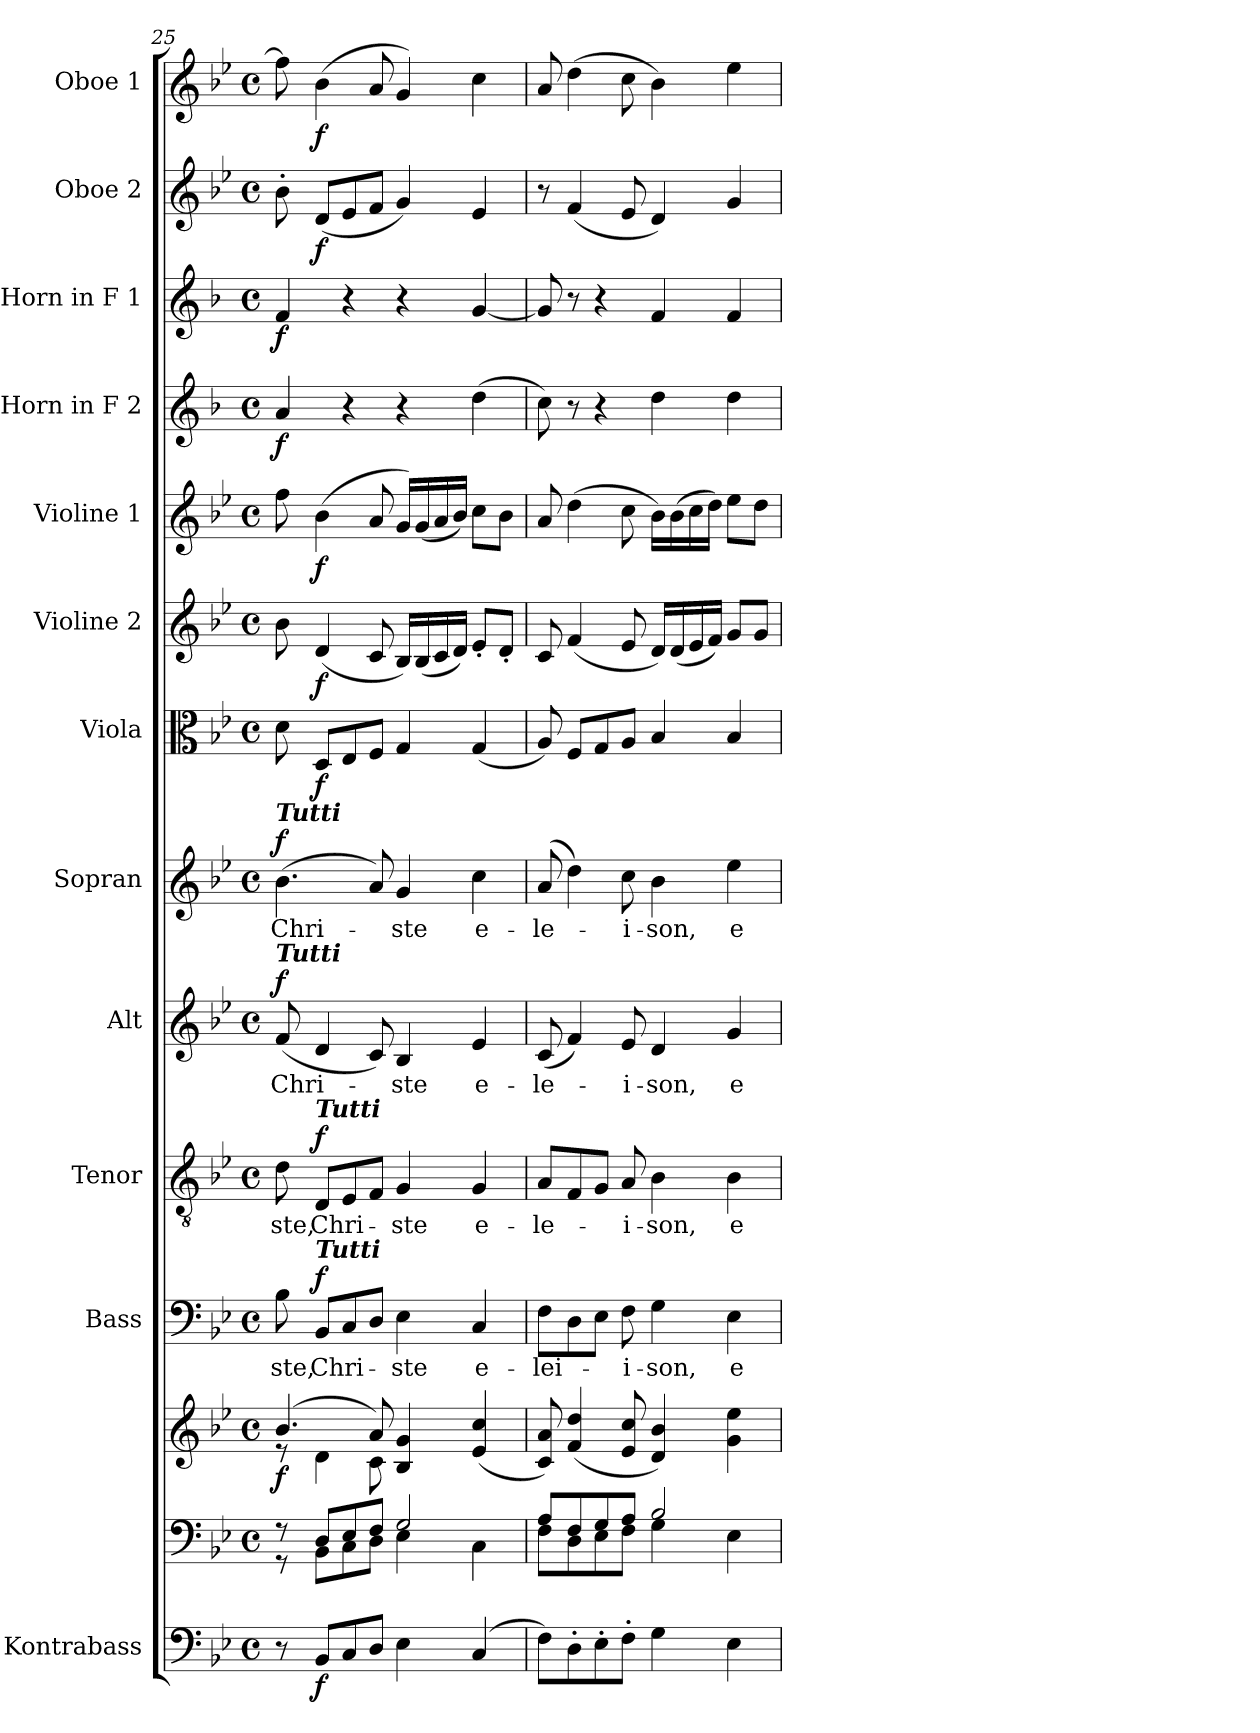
**kern	**dynam	**kern	**kern	**dynam	**kern	**text	**dynam	**kern	**text	**dynam	**kern	**text	**dynam	**kern	**text	**dynam	**kern	**dynam	**kern	**dynam	**kern	**dynam	**kern	**dynam	**kern	**dynam	**kern	**dynam	**kern	**dynam
*part13	*part13	*part12	*part12	*part12	*part11	*part11	*part11	*part10	*part10	*part10	*part9	*part9	*part9	*part8	*part8	*part8	*part7	*part7	*part6	*part6	*part5	*part5	*part4	*part4	*part3	*part3	*part2	*part2	*part1	*part1
*staff14	*staff14	*staff13	*staff12	*staff12/13	*staff11	*staff11	*staff11	*staff10	*staff10	*staff10	*staff9	*staff9	*staff9	*staff8	*staff8	*staff8	*staff7	*staff7	*staff6	*staff6	*staff5	*staff5	*staff4	*staff4	*staff3	*staff3	*staff2	*staff2	*staff1	*staff1
*I"Kontrabass	*	*	*	*	*I"Bass	*	*	*I"Tenor	*	*	*I"Alt	*	*	*I"Sopran	*	*	*I"Viola	*	*I"Violine 2	*	*I"Violine 1	*	*I"Horn in F 2	*	*I"Horn in F 1	*	*I"Oboe 2	*	*I"Oboe 1	*
*I'Kb.	*	*	*	*	*I'B.	*	*	*I'T.	*	*	*I'A.	*	*	*I'S.	*	*	*I'Vla.	*	*I'Vl. 2	*	*I'Vl. 1	*	*	*	*	*	*I'Ob. 2	*	*I'Ob. 1	*
!!LO:PB:g=z
*clefF4	*	*clefF4	*clefG2	*	*clefF4	*	*	*clefGv2	*	*	*clefG2	*	*	*clefG2	*	*	*clefC3	*	*clefG2	*	*clefG2	*	*clefG2	*	*clefG2	*	*clefG2	*	*clefG2	*
*ITrd7c12	*	*	*	*	*	*	*	*	*	*	*	*	*	*	*	*	*	*	*	*	*	*	*ITrd4c7	*	*ITrd4c7	*	*	*	*	*
*k[b-e-]	*	*k[b-e-]	*k[b-e-]	*	*k[b-e-]	*	*	*k[b-e-]	*	*	*k[b-e-]	*	*	*k[b-e-]	*	*	*k[b-e-]	*	*k[b-e-]	*	*k[b-e-]	*	*k[b-e-]	*	*k[b-e-]	*	*k[b-e-]	*	*k[b-e-]	*
*B-:	*	*B-:	*B-:	*	*B-:	*	*	*B-:	*	*	*B-:	*	*	*B-:	*	*	*B-:	*	*B-:	*	*B-:	*	*B-:	*	*B-:	*	*B-:	*	*B-:	*
*M4/4	*	*M4/4	*M4/4	*	*M4/4	*	*	*M4/4	*	*	*M4/4	*	*	*M4/4	*	*	*M4/4	*	*M4/4	*	*M4/4	*	*M4/4	*	*M4/4	*	*M4/4	*	*M4/4	*
*met(c)	*	*met(c)	*met(c)	*	*met(c)	*	*	*met(c)	*	*	*met(c)	*	*	*met(c)	*	*	*met(c)	*	*met(c)	*	*met(c)	*	*met(c)	*	*met(c)	*	*met(c)	*	*met(c)	*
=25	=25	=25	=25	=25	=25	=25	=25	=25	=25	=25	=25	=25	=25	=25	=25	=25	=25	=25	=25	=25	=25	=25	=25	=25	=25	=25	=25	=25	=25	=25
*	*	*^	*^	*	*	*	*	*	*	*	*	*	*	*	*	*	*	*	*	*	*	*	*	*	*	*	*	*	*	*
!	!	!	!	!	!	!	!	!	!	!	!	!	!	!	!	!LO:TX:a:Bi:t=Tutti	!	!	!	!	!	!	!	!	!	!	!	!	!	!	!	!
!	!	!	!	!	!	!	!	!	!	!	!	!	!LO:TX:a:Bi:t=Tutti	!	!	!	!	!	!	!	!	!	!	!	!	!	!	!	!	!	!	!
!	!	!	!	!	!	!LO:DY:b	!	!LO:LY:b	!	!	!LO:LY:b	!	!	!LO:LY:b	!LO:DY:a	!	!LO:LY:b	!LO:DY:a	!	!	!	!	!	!	!	!LO:DY:b	!	!LO:DY:b	!	!	!	!
8r	.	8r	8r	(4.b-/	8rd	f	8B-\	-ste,	.	8d\	-ste,	.	(<8f/	Chri-	f	(>4.b-\	Chri-	f	8d\	.	8b-\	.	8ff\	.	4d/	f	4B-/	f	8b-'>\	.	8ff\]	.
!	!	!	!	!	!	!	!	!	!	!LO:TX:a:Bi:t=Tutti	!	!	!	!	!	!	!	!	!	!	!	!	!	!	!	!	!	!	!	!	!	!
!	!	!	!	!	!	!	!LO:TX:a:Bi:t=Tutti	!	!	!	!	!	!	!	!	!	!	!	!	!	!	!	!	!	!	!	!	!	!	!	!	!
!	!LO:DY:b	!	!	!	!	!	!	!LO:LY:b	!LO:DY:a	!	!LO:LY:b	!LO:DY:a	!	!	!	!	!	!	!	!LO:DY:b	!	!LO:DY:b	!	!LO:DY:b	!	!	!	!	!	!LO:DY:b	!	!LO:DY:b
8BBB-/L	f	8D/L	8BB-\L	.	4d\	.	8BB-/L	Chri-	f	8D/L	Chri-	f	4d/	.	.	.	.	.	8D/L	f	(<4d/	f	(<4b-\	f	.	.	.	.	(<8d/L	f	(<4b-\	f
8CC/	.	8E-/	8C\	.	.	.	8C/	.	.	8E-/	.	.	.	.	.	.	.	.	8E-/	.	.	.	.	.	4r	.	4r	.	8e-/	.	.	.
8DD/J	.	8F/J	8D\J	8a/)	8c\	.	8D/J	.	.	8F/J	.	.	8c/)	.	.	8a/)	.	.	8F/J	.	8c/	.	8a/	.	.	.	.	.	8f/J	.	8a/	.
!	!	!	!	!	!	!	!	!LO:LY:b	!	!	!LO:LY:b	!	!	!LO:LY:b	!	!	!LO:LY:b	!	!	!	!	!	!	!	!	!	!	!	!	!	!	!
4EE-\	.	2G/	4E-\	4B-/ 4g/	2ryy	.	4E-\	-ste	.	4G/	-ste	.	4B-/	-ste	.	4g/	-ste	.	4G/	.	16B-/LL)	.	16g/LL)	.	4r	.	4r	.	4g/)	.	4g/)	.
.	.	.	.	.	.	.	.	.	.	.	.	.	.	.	.	.	.	.	.	.	(<16B-/	.	(<16g/	.	.	.	.	.	.	.	.	.
.	.	.	.	.	.	.	.	.	.	.	.	.	.	.	.	.	.	.	.	.	16c/	.	16a/	.	.	.	.	.	.	.	.	.
.	.	.	.	.	.	.	.	.	.	.	.	.	.	.	.	.	.	.	.	.	16d/JJ)	.	16b-/JJ)	.	.	.	.	.	.	.	.	.
!	!	!	!	!	!	!	!	!LO:LY:b	!	!	!LO:LY:b	!	!	!LO:LY:b	!	!	!LO:LY:b	!	!	!	!	!	!	!	!	!	!	!	!	!	!	!
(4CC/	.	.	4C\	(<4e-/ 4cc/	.	.	4C/	e-	.	4G/	e-	.	4e-/	e-	.	4cc\	e-	.	(<4G/	.	8e-'</L	.	8cc\L	.	(>4g\	.	[4c/	.	4e-/	.	4cc\	.
.	.	.	.	.	.	.	.	.	.	.	.	.	.	.	.	.	.	.	.	.	8d'</J	.	8b-\J	.	.	.	.	.	.	.	.	.
*	*	*	*	*v	*v	*	*	*	*	*	*	*	*	*	*	*	*	*	*	*	*	*	*	*	*	*	*	*	*	*	*	*
=26	=26	=26	=26	=26	=26	=26	=26	=26	=26	=26	=26	=26	=26	=26	=26	=26	=26	=26	=26	=26	=26	=26	=26	=26	=26	=26	=26	=26	=26	=26	=26
!	!	!	!	!	!	!	!LO:LY:b	!	!	!LO:LY:b	!	!	!LO:LY:b	!	!	!LO:LY:b	!	!	!	!	!	!	!	!	!	!	!	!	!	!	!
8FF\L)	.	8A/L	8F\L	8c/ 8a/)	.	8F\L	-lei-	.	8A/L	-le-	.	(<8c/	-le-	.	(8a/	-le-	.	8A/)	.	8c/	.	8a/	.	8f\)	.	8c/]	.	8r	.	8a/	.
8DD'>\	.	8F/	8D\	(<4f/ 4dd/	.	8D\	.	.	8F/	.	.	4f/)	.	.	4dd\)	.	.	8F/L	.	(<4f/	.	(>4dd\	.	8r	.	8r	.	(<4f/	.	(>4dd\	.
8EE-'>\	.	8G/	8E-\	.	.	8E-\J	.	.	8G/J	.	.	.	.	.	.	.	.	8G/	.	.	.	.	.	4r	.	4r	.	.	.	.	.
!	!	!	!	!	!	!	!LO:LY:b	!	!	!LO:LY:b	!	!	!LO:LY:b	!	!	!LO:LY:b	!	!	!	!	!	!	!	!	!	!	!	!	!	!	!
8FF'>\J	.	8A/J	8F\J	8e-/ 8cc/	.	8F\	-i-	.	8A/	-i-	.	8e-/	-i-	.	8cc\	-i-	.	8A/J	.	8e-/	.	8cc\	.	.	.	.	.	8e-/	.	8cc\	.
!	!	!	!	!	!	!	!LO:LY:b	!	!	!LO:LY:b	!	!	!LO:LY:b	!	!	!LO:LY:b	!	!	!	!	!	!	!	!	!	!	!	!	!	!	!
4GG\	.	2B-/	4G\	4d/ 4b-/)	.	4G\	-son,	.	4B-\	-son,	.	4d/	-son,	.	4b-\	-son,	.	4B-/	.	16d/LL)	.	16b-\LL)	.	4g\	.	4B-/	.	4d/)	.	4b-\)	.
.	.	.	.	.	.	.	.	.	.	.	.	.	.	.	.	.	.	.	.	(<16d/	.	(>16b-\	.	.	.	.	.	.	.	.	.
.	.	.	.	.	.	.	.	.	.	.	.	.	.	.	.	.	.	.	.	16e-/	.	16cc\	.	.	.	.	.	.	.	.	.
.	.	.	.	.	.	.	.	.	.	.	.	.	.	.	.	.	.	.	.	16f/JJ)	.	16dd\JJ)	.	.	.	.	.	.	.	.	.
!	!	!	!	!	!	!	!LO:LY:b	!	!	!LO:LY:b	!	!	!LO:LY:b	!	!	!LO:LY:b	!	!	!	!	!	!	!	!	!	!	!	!	!	!	!
4EE-\	.	.	4E-\	4g\ 4ee-\	.	4E-\	e-	.	4B-\	e-	.	4g/	e-	.	4ee-\	e-	.	4B-/	.	8g/L	.	8ee-\L	.	4g\	.	4B-/	.	4g/	.	4ee-\	.
.	.	.	.	.	.	.	.	.	.	.	.	.	.	.	.	.	.	.	.	8g/J	.	8dd\J	.	.	.	.	.	.	.	.	.
*	*	*v	*v	*	*	*	*	*	*	*	*	*	*	*	*	*	*	*	*	*	*	*	*	*	*	*	*	*	*	*	*
=	=	=	=	=	=	=	=	=	=	=	=	=	=	=	=	=	=	=	=	=	=	=	=	=	=	=	=	=	=	=
*-	*-	*-	*-	*-	*-	*-	*-	*-	*-	*-	*-	*-	*-	*-	*-	*-	*-	*-	*-	*-	*-	*-	*-	*-	*-	*-	*-	*-	*-	*-
